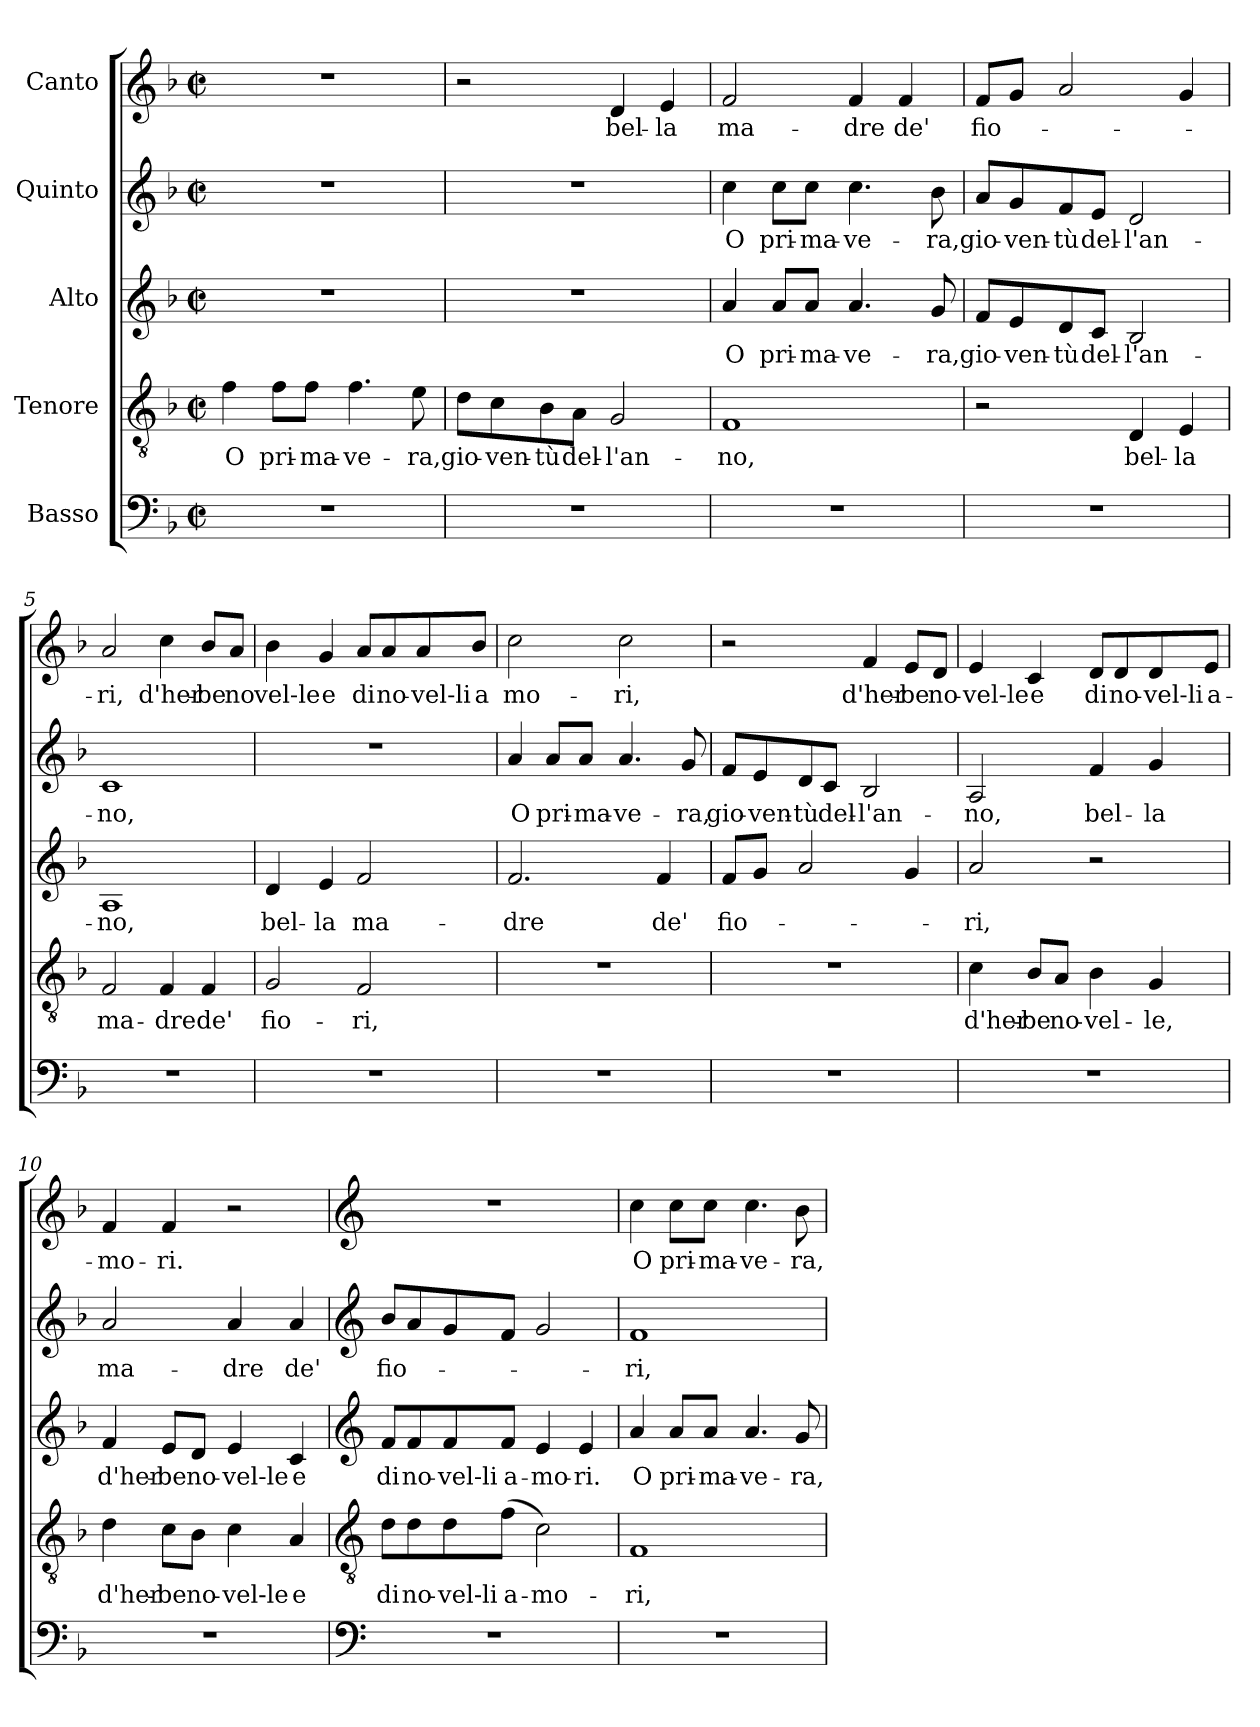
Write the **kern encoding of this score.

**kern	**kern	**text	**kern	**text	**kern	**text	**kern	**text
*part5	*part4	*part4	*part3	*part3	*part2	*part2	*part1	*part1
*staff5	*staff4	*staff4	*staff3	*staff3	*staff2	*staff2	*staff1	*staff1
*I"Basso	*I"Tenore	*	*I"Alto	*	*I"Quinto	*	*I"Canto	*
!!LO:PB:g=z
*stria5	*stria5	*	*stria5	*	*stria5	*	*stria5	*
*clefF4	*clefGv2	*	*clefG2	*	*clefG2	*	*clefG2	*
*k[b-]	*k[b-]	*	*k[b-]	*	*k[b-]	*	*k[b-]	*
*F:	*F:	*	*F:	*	*F:	*	*F:	*
*M2/2	*M2/2	*	*M2/2	*	*M2/2	*	*M2/2	*
*met(c|)	*met(c|)	*	*met(c|)	*	*met(c|)	*	*met(c|)	*
=1	=1	=1	=1	=1	=1	=1	=1	=1
!	!	!LO:LY:b:cj	!	!	!	!	!	!
1r	4f\	O	1r	.	1r	.	1r	.
!	!	!LO:LY:b	!	!	!	!	!	!
.	8f\L	pri-	.	.	.	.	.	.
!	!	!LO:LY:b:cj	!	!	!	!	!	!
.	8f\J	-ma-	.	.	.	.	.	.
!	!	!LO:LY:b:rj	!	!	!	!	!	!
.	4.f\	-ve-	.	.	.	.	.	.
!	!	!LO:LY:b:cj	!	!	!	!	!	!
.	8e\	-ra,	.	.	.	.	.	.
=2	=2	=2	=2	=2	=2	=2	=2	=2
!	!	!LO:LY:b	!	!	!	!	!	!
1r	8d\L	gio-	1r	.	1r	.	2r	.
!	!	!LO:LY:b:cj	!	!	!	!	!	!
.	8c\	-ven-	.	.	.	.	.	.
!	!	!LO:LY:b:rj	!	!	!	!	!	!
.	8B-\	-tù	.	.	.	.	.	.
!	!	!LO:LY:b	!	!	!	!	!	!
.	8A\J	del-	.	.	.	.	.	.
!	!	!LO:LY:b:rj	!	!	!	!	!	!LO:LY:b
.	2G/	-l'an-	.	.	.	.	4d/	bel-
!	!	!	!	!	!	!	!	!LO:LY:b:rj
.	.	.	.	.	.	.	4e/	-la
=3	=3	=3	=3	=3	=3	=3	=3	=3
!	!	!LO:LY:b:cj	!	!LO:LY:b:cj	!	!LO:LY:b:cj	!	!LO:LY:b:cj
1r	1F	-no,	4a/	O	4cc\	O	2f/	ma-
!	!	!	!	!LO:LY:b	!	!LO:LY:b	!	!
.	.	.	8a/L	pri-	8cc\L	pri-	.	.
!	!	!	!	!LO:LY:b:cj	!	!LO:LY:b:cj	!	!
.	.	.	8a/J	-ma-	8cc\J	-ma-	.	.
!	!	!	!	!LO:LY:b:rj	!	!LO:LY:b:rj	!	!LO:LY:b:cj
.	.	.	4.a/	-ve-	4.cc\	-ve-	4f/	-dre
!	!	!	!	!	!	!	!	!LO:LY:b:cj
.	.	.	.	.	.	.	4f/	de'
!	!	!	!	!LO:LY:b:cj	!	!LO:LY:b:cj	!	!
.	.	.	8g/	-ra,	8b-\	-ra,	.	.
=4	=4	=4	=4	=4	=4	=4	=4	=4
!	!	!	!	!LO:LY:b	!	!LO:LY:b	!	!LO:LY:b:cj
1r	2r	.	8f/L	gio-	8a/L	gio-	8f/L	fio-
!	!	!	!	!LO:LY:b:cj	!	!LO:LY:b:cj	!	!
.	.	.	8e/	-ven-	8g/	-ven-	8g/J	.
!	!	!	!	!LO:LY:b:rj	!	!LO:LY:b:rj	!	!
.	.	.	8d/	-tù	8f/	-tù	2a/	.
!	!	!	!	!LO:LY:b	!	!LO:LY:b	!	!
.	.	.	8c/J	del-	8e/J	del-	.	.
!	!	!LO:LY:b:cj	!	!LO:LY:b:rj	!	!LO:LY:b:rj	!	!
.	4D/	bel-	2B-/	-l'an-	2d/	-l'an-	.	.
!	!	!LO:LY:b:rj	!	!	!	!	!	!
.	4E/	-la	.	.	.	.	4g/	.
=5	=5	=5	=5	=5	=5	=5	=5	=5
!	!	!LO:LY:b:cj	!	!LO:LY:b:cj	!	!LO:LY:b:cj	!	!LO:LY:b:cj
1r	2F/	ma-	1A	-no,	1c	-no,	2a/	-ri,
!	!	!LO:LY:b:cj	!	!	!	!	!	!LO:LY:b:cj
.	4F/	-dre	.	.	.	.	4cc\	d'her-
!	!	!LO:LY:b:cj	!	!	!	!	!	!LO:LY:b:rj
.	4F/	de'	.	.	.	.	8b-/L	-be
!	!	!	!	!	!	!	!	!LO:LY:b:cj
.	.	.	.	.	.	.	8a/J	no
!!LO:LB:g=z
=6	=6	=6	=6	=6	=6	=6	=6	=6
!	!	!LO:LY:b:cj	!	!LO:LY:b:cj	!	!	!	!LO:LY:b:cj
1r	2G/	fio-	4d/	bel-	1r	.	4b-\	vel-le
!	!	!	!	!LO:LY:b:cj	!	!	!	!LO:LY:b
.	.	.	4e/	-la	.	.	4g/	e
!	!	!LO:LY:b:cj	!	!LO:LY:b:cj	!	!	!	!LO:LY:b:cj
.	2F/	-ri,	2f/	ma-	.	.	8a/L	di
!	!	!	!	!	!	!	!	!LO:LY:b
.	.	.	.	.	.	.	8a/	no-
!	!	!	!	!	!	!	!	!LO:LY:b:cj
.	.	.	.	.	.	.	8a/	-vel-li
!	!	!	!	!	!	!	!	!LO:LY:b
.	.	.	.	.	.	.	8b-/J	a
=7	=7	=7	=7	=7	=7	=7	=7	=7
!	!	!	!	!LO:LY:b:cj	!	!LO:LY:b:cj	!	!LO:LY:b:cj
1r	1r	.	2.f/	-dre	4a/	O	2cc\	mo-
!	!	!	!	!	!	!LO:LY:b	!	!
.	.	.	.	.	8a/L	pri-	.	.
!	!	!	!	!	!	!LO:LY:b:cj	!	!
.	.	.	.	.	8a/J	-ma-	.	.
!	!	!	!	!	!	!LO:LY:b:rj	!	!LO:LY:b:cj
.	.	.	.	.	4.a/	-ve-	2cc\	-ri,
!	!	!	!	!LO:LY:b:cj	!	!	!	!
.	.	.	4f/	de'	.	.	.	.
!	!	!	!	!	!	!LO:LY:b:cj	!	!
.	.	.	.	.	8g/	-ra,	.	.
=8	=8	=8	=8	=8	=8	=8	=8	=8
!	!	!	!	!LO:LY:b:cj	!	!LO:LY:b	!	!
1r	1r	.	8f/L	fio-	8f/L	gio-	2r	.
!	!	!	!	!	!	!LO:LY:b:cj	!	!
.	.	.	8g/J	.	8e/	-ven-	.	.
!	!	!	!	!	!	!LO:LY:b:rj	!	!
.	.	.	2a/	.	8d/	-tù	.	.
!	!	!	!	!	!	!LO:LY:b	!	!
.	.	.	.	.	8c/J	del-	.	.
!	!	!	!	!	!	!LO:LY:b:rj	!	!LO:LY:b:cj
.	.	.	.	.	2B-/	-l'an-	4f/	d'her-
!	!	!	!	!	!	!	!	!LO:LY:b:rj
.	.	.	4g/	.	.	.	8e/L	-be
!	!	!	!	!	!	!	!	!LO:LY:b:cj
.	.	.	.	.	.	.	8d/J	no-
=9	=9	=9	=9	=9	=9	=9	=9	=9
!	!	!LO:LY:b:cj	!	!LO:LY:b:cj	!	!LO:LY:b:cj	!	!LO:LY:b:cj
1r	4c\	d'her-	2a/	-ri,	2A/	-no,	4e/	-vel-le
!	!	!LO:LY:b:rj	!	!	!	!	!	!LO:LY:b
.	8B-/L	-be	.	.	.	.	4c/	e
!	!	!LO:LY:b	!	!	!	!	!	!
.	8A/J	no-	.	.	.	.	.	.
!	!	!LO:LY:b:rj	!	!	!	!LO:LY:b:cj	!	!LO:LY:b:cj
.	4B-\	-vel-	2r	.	4f/	bel-	8d/L	di
!	!	!	!	!	!	!	!	!LO:LY:b
.	.	.	.	.	.	.	8d/	no-
!	!	!LO:LY:b:cj	!	!	!	!LO:LY:b:cj	!	!LO:LY:b:cj
.	4G/	-le,	.	.	4g/	-la	8d/	-vel-li
!	!	!	!	!	!	!	!	!LO:LY:b
.	.	.	.	.	.	.	8e/J	a-
=10	=10	=10	=10	=10	=10	=10	=10	=10
!	!	!LO:LY:b:cj	!	!LO:LY:b:cj	!	!LO:LY:b:cj	!	!LO:LY:b:cj
1r	4d\	d'her-	4f/	d'her-	2a/	ma-	4f/	-mo-
!	!	!LO:LY:b:rj	!	!LO:LY:b:rj	!	!	!	!LO:LY:b:cj
.	8c\L	-be	8e/L	-be	.	.	4f/	-ri.
!	!	!LO:LY:b	!	!LO:LY:b	!	!	!	!
.	8B-\J	no-	8d/J	no-	.	.	.	.
!	!	!LO:LY:b:cj	!	!LO:LY:b:cj	!	!LO:LY:b:cj	!	!
.	4c\	-vel-le	4e/	-vel-le	4a/	-dre	2r	.
!	!	!LO:LY:b	!	!LO:LY:b	!	!LO:LY:b:cj	!	!
.	4A/	e	4c/	e	4a/	de'	.	.
!!LO:PB:g=z
=11	=11	=11	=11	=11	=11	=11	=11	=11
*clefF4	*clefGv2	*	*clefG2	*	*clefG2	*	*clefG2	*
!	!	!LO:LY:b:cj	!	!LO:LY:b:cj	!	!LO:LY:b:cj	!	!
1r	8d\L	di	8f/L	di	8b-/L	fio-	1r	.
!	!	!LO:LY:b	!	!LO:LY:b	!	!	!	!
.	8d\	no-	8f/	no-	8a/	.	.	.
!	!	!LO:LY:b:cj	!	!LO:LY:b:cj	!	!	!	!
.	8d\	-vel-li	8f/	-vel-li	8g/	.	.	.
!	!	!LO:LY:b	!	!LO:LY:b	!	!	!	!
.	(<8f\J	a-	8f/J	a-	8f/J	.	.	.
!	!	!LO:LY:b:cj	!	!LO:LY:b:cj	!	!	!	!
.	2c\)	-mo-	4e/	-mo-	2g/	.	.	.
!	!	!	!	!LO:LY:b:cj	!	!	!	!
.	.	.	4e/	-ri.	.	.	.	.
=12	=12	=12	=12	=12	=12	=12	=12	=12
!	!	!LO:LY:b:cj	!	!LO:LY:b:cj	!	!LO:LY:b:cj	!	!LO:LY:b:cj
1r	1F	-ri,	4a/	O	1f	-ri,	4cc\	O
!	!	!	!	!LO:LY:b	!	!	!	!LO:LY:b
.	.	.	8a/L	pri-	.	.	8cc\L	pri-
!	!	!	!	!LO:LY:b:cj	!	!	!	!LO:LY:b:cj
.	.	.	8a/J	-ma-	.	.	8cc\J	-ma-
!	!	!	!	!LO:LY:b:rj	!	!	!	!LO:LY:b:rj
.	.	.	4.a/	-ve-	.	.	4.cc\	-ve-
!	!	!	!	!LO:LY:b:cj	!	!	!	!LO:LY:b:cj
.	.	.	8g/	-ra,	.	.	8b-\	-ra,
=	=	=	=	=	=	=	=	=
*-	*-	*-	*-	*-	*-	*-	*-	*-
